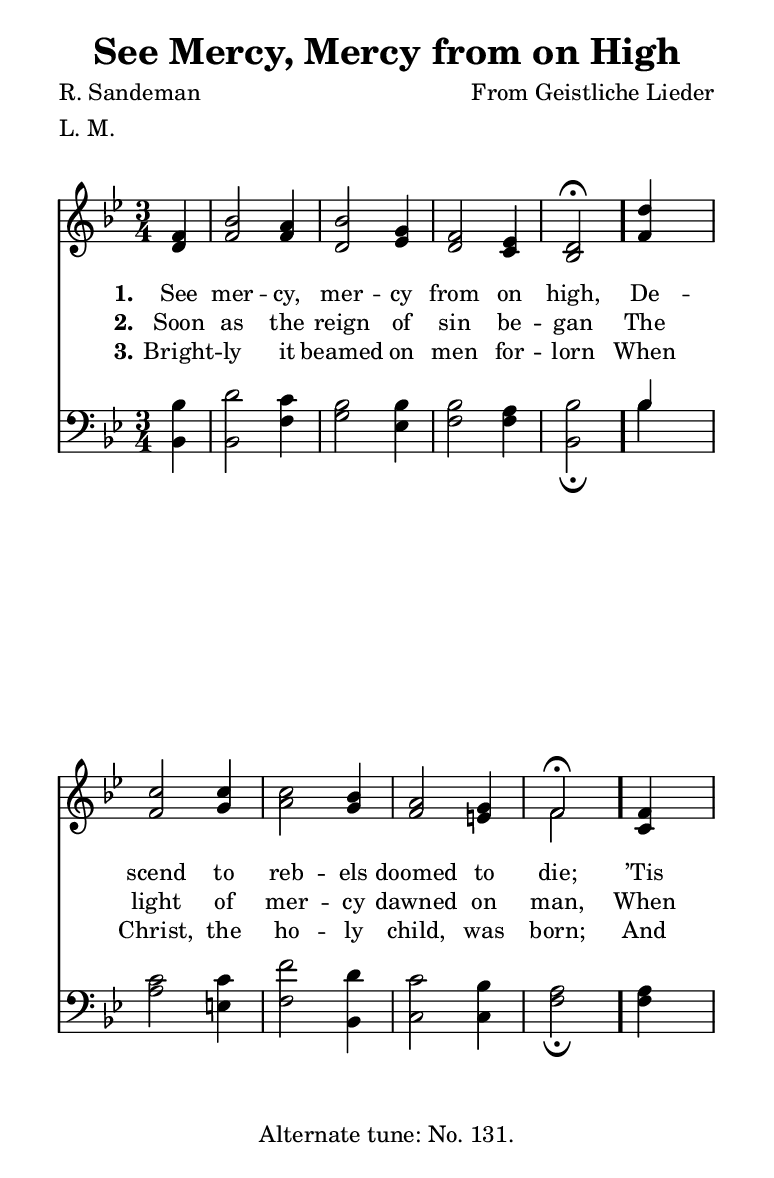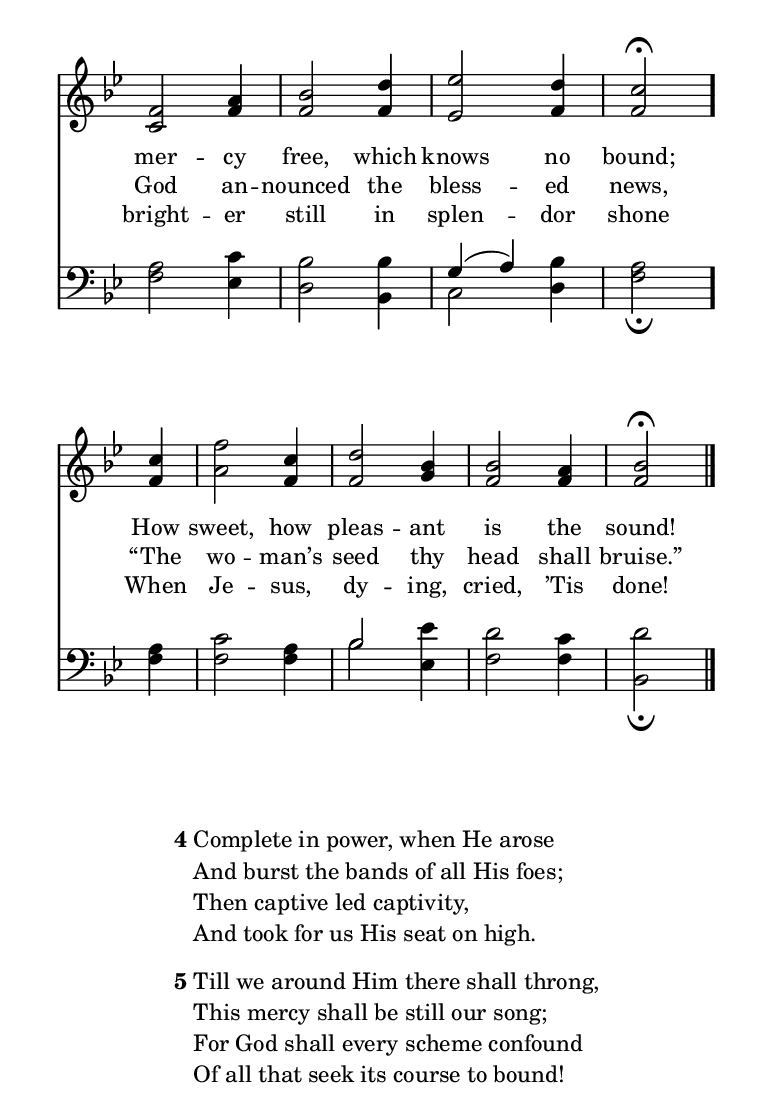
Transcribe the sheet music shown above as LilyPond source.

\include "common/global.ily"
\paper {
  \include "common/paper.ily"
  system-count = #(cond (is-eogsized 4) (#t #f))
  oddFooterMarkup = \markup { \fill-line { \on-the-fly \first-page "Alternate tune: No. 131." } }
}

\header{
  %gospel
  hymnnumber = "116"
  title = "See Mercy, Mercy from on High"
  tunename = "Dusseldorf"
  meter = "L. M."
  poet = "R. Sandeman"
  composer = "From Geistliche Lieder"
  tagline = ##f
}

% for fermata in MIDI
ta = { \tempo 4=100 }
tb = { \tempo 4=50 }

patternAA = { \ta c4 | c2 c4 | c2 c4 | c2 c4 | \tb c2^\fermata }
patternAB = { \ta c4 | c2 c4 | c2 c4 | c2 c4 | \tb c2          }

patternBA = { \ta c4 | c2 c4 | c2 c4 | c4( c4) c4 | \tb c2     }
patternBB = { \ta c4 | c2 c4 | c2 c4 | c2 c4 | \tb c2_\fermata }

global = {
  \include "common/overrides.ily"
  \override Staff.TimeSignature.style = #'numbered
  \time 3/4
  \override Score.MetronomeMark.transparent = ##t % hide all fermata changes too
  \ta
  \key bes \major
  \partial 4
  \autoBeamOff
}

notesSoprano = {
\global
\relative c' {

  \changePitch \patternAA { f | bes a | bes g | f ees | d } \eogbreak
  \changePitch \patternAA { d' | c c | c bes | a g | f } \eogbreak
  \changePitch \patternAA { f | f a | bes d | ees d | c } \eogbreak
  \changePitch \patternAA { c | f c | d bes | bes a | bes }

  \bar "|."

}
}

notesAlto = {
\global
\relative e' {

  \changePitch \patternAB { d | f f | d ees | d c | bes }
  \changePitch \patternAB { f' | f g | a g | f e | f }
  \changePitch \patternAB { c | c f | f f | ees f | f }
  \changePitch \patternAB { f | a f | f g | f f | f }

}
}

notesTenor = {
\global
\relative a {

  \changePitch \patternAB { bes | d c | bes bes | bes a | bes }
  \changePitch \patternAB { bes | c c | f d | c bes | a }
  \changePitch \patternBA { a | a c | bes bes | g( a) bes | a }
  \changePitch \patternAB { a | c a | bes ees | d c | d }

}
}

notesBass = {
\global
\relative f, {

  \changePitch \patternBB { bes | bes f' | g ees | f f | bes, }
  \changePitch \patternBB { bes' | a e | f bes, | c c | f }
  \changePitch \patternBB { f | f ees | d bes | c d | f }
  \changePitch \patternBB { f | f f | bes ees, | f f | bes, }

}
}

wordsA = \lyricmode {
\set stanza = "1."

See mer -- cy, mer -- cy from on high, \bar "."
De -- scend to reb -- els doomed to die; \bar "."
’Tis mer -- cy free, which knows no bound; \bar "."
How sweet, how pleas -- ant is the sound! \bar "."

}

wordsB = \lyricmode {
\set stanza = "2."

Soon as the reign of sin be -- gan
The light of mer -- cy dawned on man,
When God an -- nounced the bless -- ed news,
“The wo -- man’s seed thy head shall bruise.”

}

wordsC = \lyricmode {
\set stanza = "3."

Bright -- ly it beamed on men for -- lorn
When Christ, the ho -- ly child, was born;
And bright -- er still in splen -- dor shone
When Je -- sus, dy -- ing, cried, ’Tis done!

}

wordsD = \markuplist {

\line { Complete in power, when He arose }
\line { And burst the bands of all His foes; }
\line { Then captive led captivity, }
\line { And took for us His seat on high. }

}

wordsE = \markuplist {

\line { Till we around Him there shall throng, }
\line { This mercy shall be still our song; }
\line { For God shall every scheme confound }
\line { Of all that seek its course to bound! }

}

\score {
  \context ChoirStaff <<
    \context Staff = upper <<
      \set Staff.autoBeaming = ##f
      \set ChoirStaff.systemStartDelimiter = #'SystemStartBar
      \set ChoirStaff.printPartCombineTexts = ##f
      \partcombine #'(2 . 9) \notesSoprano \notesAlto
      \context NullVoice = sopranos { \voiceOne << \notesSoprano >> }
      \context NullVoice = altos { \voiceTwo << \notesAlto >> }
      \context Lyrics = one   \lyricsto sopranos \wordsA
      \context Lyrics = two   \lyricsto sopranos \wordsB
      \context Lyrics = three \lyricsto sopranos \wordsC
    >>
    \context Staff = men <<
      \set Staff.autoBeaming = ##f
      \clef bass
      \set ChoirStaff.printPartCombineTexts = ##f
      \partcombine #'(2 . 9) \notesTenor \notesBass
      \context NullVoice = tenors { \voiceOne << \notesTenor >> }
      \context NullVoice = basses { \voiceTwo << \notesBass >> }
    >>
  >>
  \layout {
    \include "common/layout.ily"
  }
  \midi{
    \include "common/midi.ily"
  }
}

\noPageBreak

\markup { \fill-line { \column {
  \line{ \bold 4 \column { \wordsD } } \combine \null \vspace #0.4
  \line{ \bold 5 \column { \wordsE } } \combine \null \vspace #0.4
} } }

\version "2.19.49"  % necessary for upgrading to future LilyPond versions.

% vi:set et ts=2 sw=2 ai nocindent syntax=lilypond:
